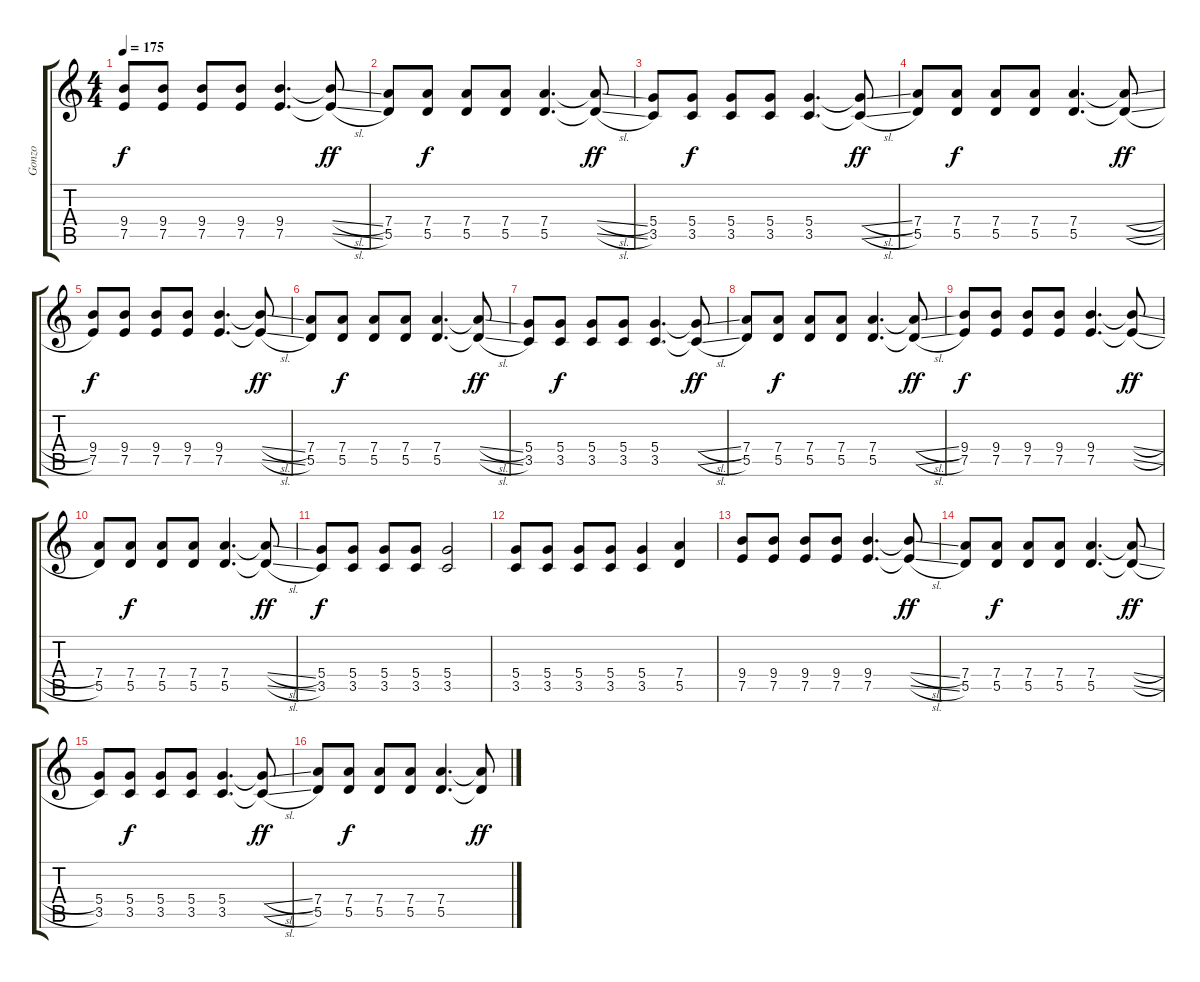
\track ("Gonzo" "Gonzo") {instrument distortionguitar}
\staff {score tabs}
\tuning (E4 B3 G3 D3 A2 E2) {hide}
\ts (4 4)
\tempo 175
\clef g2
\ks c
(9.4 7.5).8{dy f} (9.4 7.5).8 (9.4 7.5).8 (9.4 7.5).8 (9.4 7.5).4{d} (9.4{sl t} 7.5{sl t}).8{dy ff} |
(7.4 5.5).8 (7.4 5.5).8{dy f} (7.4 5.5).8 (7.4 5.5).8 (7.4 5.5).4{d} (7.4{sl t} 5.5{sl t}).8{dy ff} |
(5.4 3.5).8 (5.4 3.5).8{dy f} (5.4 3.5).8 (5.4 3.5).8 (5.4 3.5).4{d} (5.4{sl t} 3.5{sl t}).8{dy ff} |
(7.4 5.5).8 (7.4 5.5).8{dy f} (7.4 5.5).8 (7.4 5.5).8 (7.4 5.5).4{d} (7.4{sl t} 5.5{sl t}).8{dy ff} |
(9.4 7.5).8{dy f} (9.4 7.5).8 (9.4 7.5).8 (9.4 7.5).8 (9.4 7.5).4{d} (9.4{sl t} 7.5{sl t}).8{dy ff} |
(7.4 5.5).8 (7.4 5.5).8{dy f} (7.4 5.5).8 (7.4 5.5).8 (7.4 5.5).4{d} (7.4{sl t} 5.5{sl t}).8{dy ff} |
(5.4 3.5).8 (5.4 3.5).8{dy f} (5.4 3.5).8 (5.4 3.5).8 (5.4 3.5).4{d} (5.4{sl t} 3.5{sl t}).8{dy ff} |
(7.4 5.5).8 (7.4 5.5).8{dy f} (7.4 5.5).8 (7.4 5.5).8 (7.4 5.5).4{d} (7.4{sl t} 5.5{sl t}).8{dy ff} |
(9.4 7.5).8{dy f} (9.4 7.5).8 (9.4 7.5).8 (9.4 7.5).8 (9.4 7.5).4{d} (9.4{sl t} 7.5{sl t}).8{dy ff} |
(7.4 5.5).8 (7.4 5.5).8{dy f} (7.4 5.5).8 (7.4 5.5).8 (7.4 5.5).4{d} (7.4{sl t} 5.5{sl t}).8{dy ff} |
(5.4 3.5).8{dy f} (5.4 3.5).8 (5.4 3.5).8 (5.4 3.5).8 (5.4 3.5).2 |
(5.4 3.5).8 (5.4 3.5).8 (5.4 3.5).8 (5.4 3.5).8 (5.4 3.5).4 (7.4 5.5).4 |
(9.4 7.5).8 (9.4 7.5).8 (9.4 7.5).8 (9.4 7.5).8 (9.4 7.5).4{d} (9.4{sl t} 7.5{sl t}).8{dy ff} |
(7.4 5.5).8 (7.4 5.5).8{dy f} (7.4 5.5).8 (7.4 5.5).8 (7.4 5.5).4{d} (7.4{sl t} 5.5{sl t}).8{dy ff} |
(5.4 3.5).8 (5.4 3.5).8{dy f} (5.4 3.5).8 (5.4 3.5).8 (5.4 3.5).4{d} (5.4{sl t} 3.5{sl t}).8{dy ff} |
(7.4 5.5).8 (7.4 5.5).8{dy f} (7.4 5.5).8 (7.4 5.5).8 (7.4 5.5).4{d} (7.4{sl t} 5.5{sl t}).8{dy ff}
